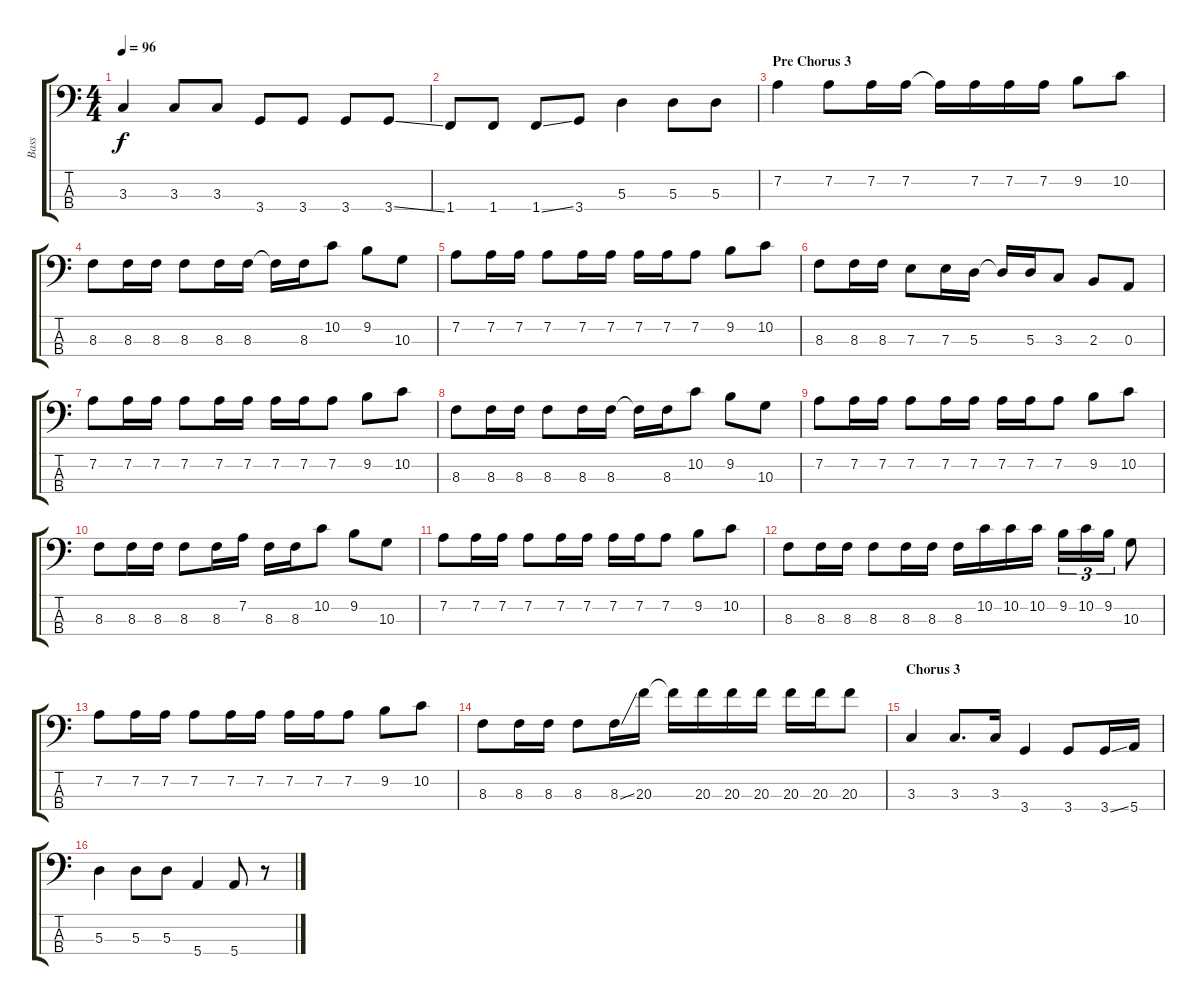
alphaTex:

\track ("Bass" "Bass") {instrument electricbassfinger}
\staff {score tabs}
\tuning (G2 D2 A1 E1) {hide}
\ts (4 4)
\tempo 96
\clef f4
\ks c
3.3.4{dy f} 3.3.8 3.3.8 3.4.8 3.4.8 3.4.8 3.4{ss}.8 |
1.4.8 1.4.8 1.4{ss}.8 3.4.8 5.3.4 5.3.8 5.3.8 |
\section ("" "Pre Chorus 3")
7.2.4 7.2.8 7.2.16 7.2.16 7.2{t}.16 7.2.16 7.2.16 7.2.16 9.2.8 10.2.8 |
8.3.8 8.3.16 8.3.16 8.3.8 8.3.16 8.3.16 8.3{t}.16 8.3.16 10.2.8 9.2.8 10.3.8 |
7.2.8 7.2.16 7.2.16 7.2.8 7.2.16 7.2.16 7.2.16 7.2.16 7.2.8 9.2.8 10.2.8 |
8.3.8 8.3.16 8.3.16 7.3.8 7.3.16 5.3.16 5.3{t}.16 5.3.16 3.3.8 2.3.8 0.3.8 |
7.2.8 7.2.16 7.2.16 7.2.8 7.2.16 7.2.16 7.2.16 7.2.16 7.2.8 9.2.8 10.2.8 |
8.3.8 8.3.16 8.3.16 8.3.8 8.3.16 8.3.16 8.3{t}.16 8.3.16 10.2.8 9.2.8 10.3.8 |
7.2.8 7.2.16 7.2.16 7.2.8 7.2.16 7.2.16 7.2.16 7.2.16 7.2.8 9.2.8 10.2.8 |
8.3.8 8.3.16 8.3.16 8.3.8 8.3.16 7.2.16 8.3.16 8.3.16 10.2.8 9.2.8 10.3.8 |
7.2.8 7.2.16 7.2.16 7.2.8 7.2.16 7.2.16 7.2.16 7.2.16 7.2.8 9.2.8 10.2.8 |
8.3.8 8.3.16 8.3.16 8.3.8 8.3.16 8.3.16 8.3.16 10.2.16 10.2.16 10.2.16 9.2.16{tu (3 2)} 10.2.16{tu (3 2)} 9.2.16{tu (3 2)} 10.3.8 |
7.2.8 7.2.16 7.2.16 7.2.8 7.2.16 7.2.16 7.2.16 7.2.16 7.2.8 9.2.8 10.2.8 |
8.3.8 8.3.16 8.3.16 8.3.8 8.3{ss}.16 20.3.16 20.3{t}.16 20.3.16 20.3.16 20.3.16 20.3.16 20.3.16 20.3.8 |
\section ("" "Chorus 3")
3.3.4 3.3.8{d} 3.3.16 3.4.4 3.4.8 3.4{ss}.16 5.4.16 |
5.3.4 5.3.8 5.3.8 5.4.4 5.4.8 r.8
